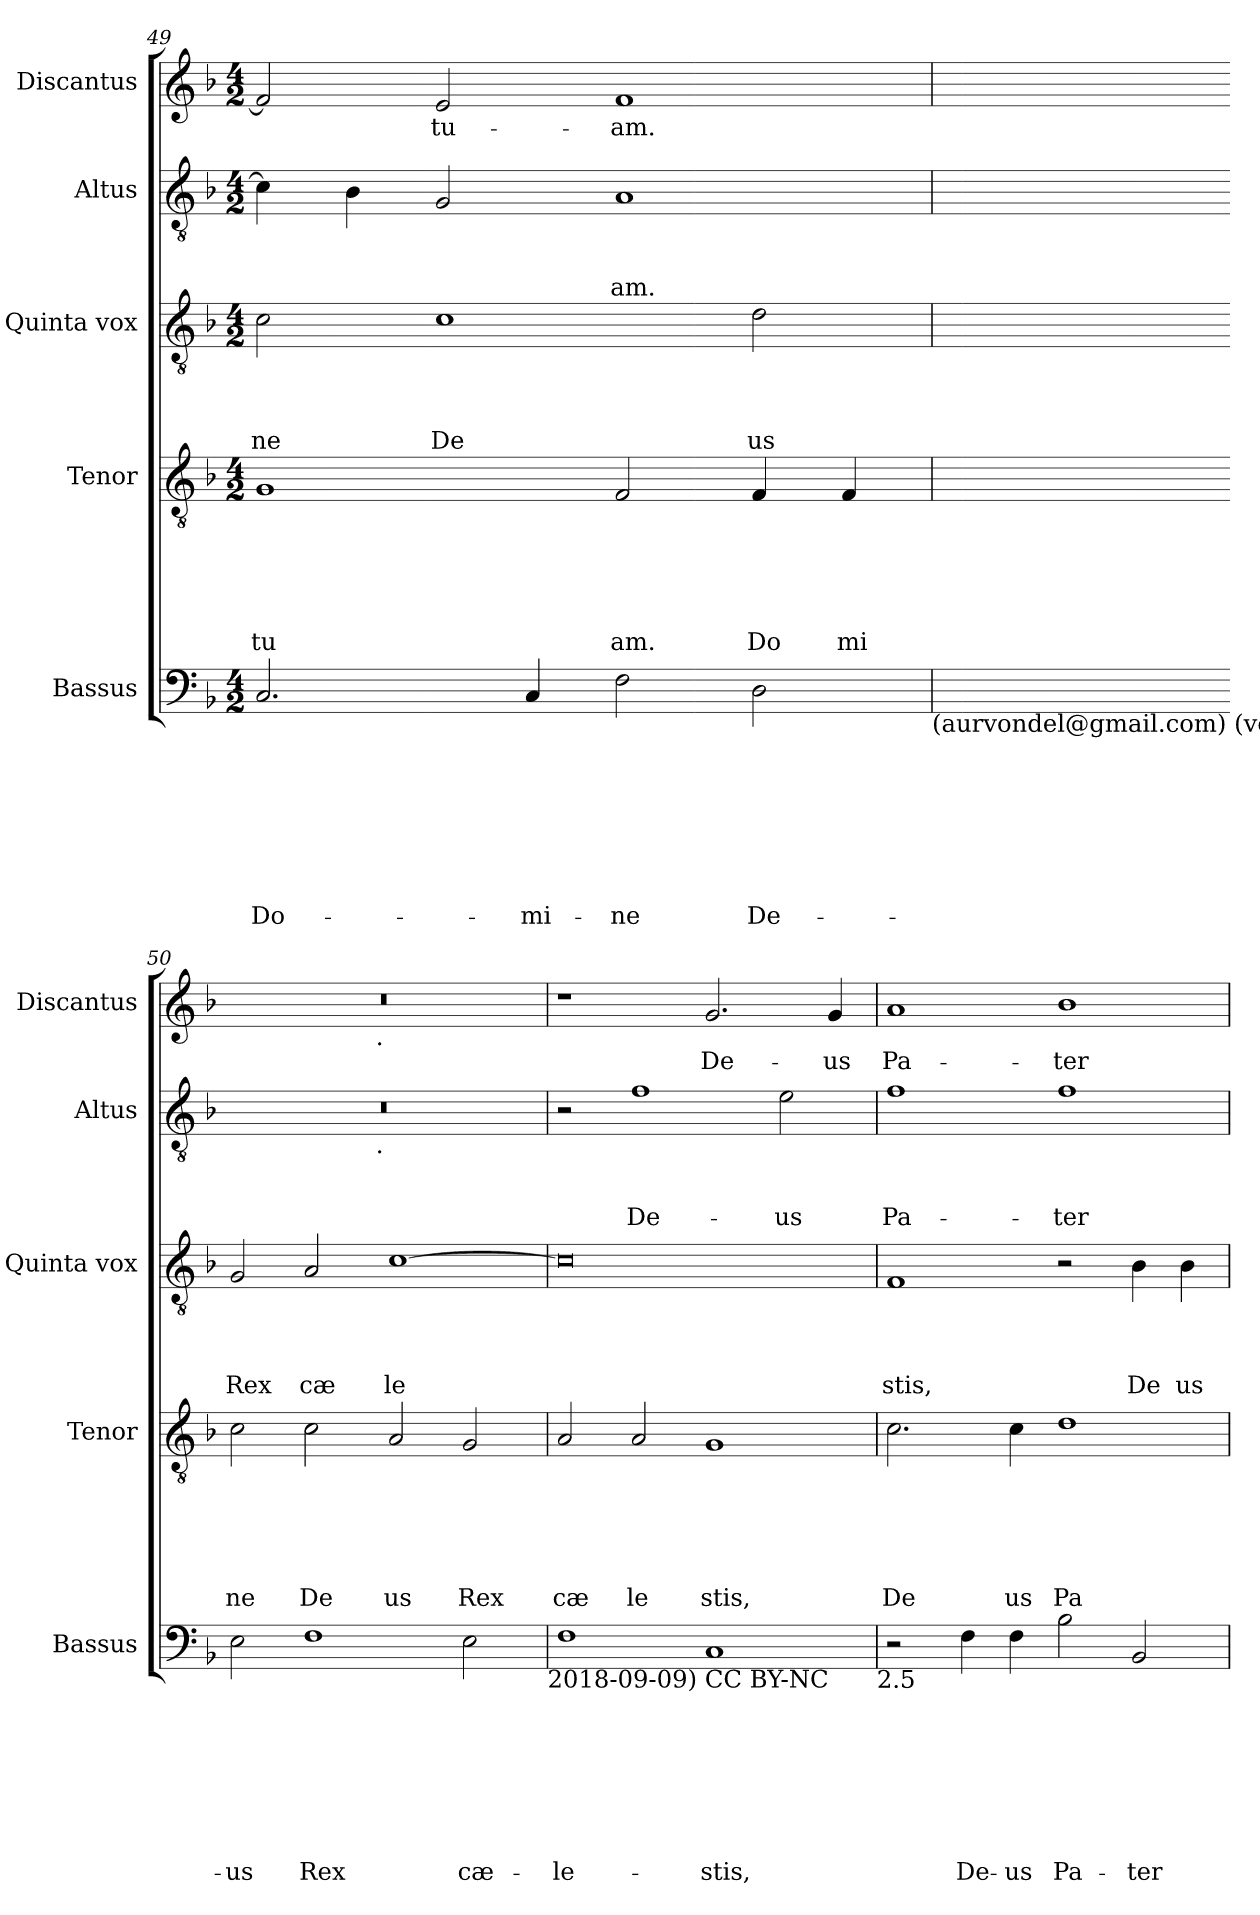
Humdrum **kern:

**kern	**text	**text	**text	**text	**text	**text	**text	**text	**kern	**text	**text	**text	**text	**text	**text	**kern	**text	**text	**text	**text	**kern	**text	**text	**text	**kern	**text
*part5	*part5	*part5	*part5	*part5	*part5	*part5	*part5	*part5	*part4	*part4	*part4	*part4	*part4	*part4	*part4	*part3	*part3	*part3	*part3	*part3	*part2	*part2	*part2	*part2	*part1	*part1
*staff5	*staff5	*staff5	*staff5	*staff5	*staff5	*staff5	*staff5	*staff5	*staff4	*staff4	*staff4	*staff4	*staff4	*staff4	*staff4	*staff3	*staff3	*staff3	*staff3	*staff3	*staff2	*staff2	*staff2	*staff2	*staff1	*staff1
*I"Bassus	*	*	*	*	*	*	*	*	*I"Tenor	*	*	*	*	*	*	*I"Quinta vox	*	*	*	*	*I"Altus	*	*	*	*I"Discantus	*
*I'Bassus	*	*	*	*	*	*	*	*	*I'Tenor	*	*	*	*	*	*	*I'Quinta vox	*	*	*	*	*I'Altus	*	*	*	*I'Discantus	*
*clefF4	*	*	*	*	*	*	*	*	*clefGv2	*	*	*	*	*	*	*clefGv2	*	*	*	*	*clefGv2	*	*	*	*clefG2	*
*ITrd-3c-5	*	*	*	*	*	*	*	*	*ITrd-3c-5	*	*	*	*	*	*	*	*	*	*	*	*ITrd-3c-5	*	*	*	*ITrd-3c-5	*
*k[b-e-]	*	*	*	*	*	*	*	*	*k[b-e-]	*	*	*	*	*	*	*k[b-]	*	*	*	*	*k[b-e-]	*	*	*	*k[b-e-]	*
*B-:	*	*	*	*	*	*	*	*	*B-:	*	*	*	*	*	*	*F:	*	*	*	*	*B-:	*	*	*	*B-:	*
*M4/2	*	*	*	*	*	*	*	*	*M4/2	*	*	*	*	*	*	*M4/2	*	*	*	*	*M4/2	*	*	*	*M4/2	*
=49	=49	=49	=49	=49	=49	=49	=49	=49	=49	=49	=49	=49	=49	=49	=49	=49	=49	=49	=49	=49	=49	=49	=49	=49	=49	=49
!	!	!	!	!	!	!	!	!LO:LY:b	!	!	!	!	!	!	!LO:LY:b	!	!	!	!	!LO:LY:b	!	!	!	!	!	!
2.F/	.	.	.	.	.	.	.	Do-	1c	.	.	.	.	.	tu	2c\	.	.	.	ne	4f\]	.	.	.	2b-/]	.
.	.	.	.	.	.	.	.	.	.	.	.	.	.	.	.	.	.	.	.	.	4e-\	.	.	.	.	.
!	!	!	!	!	!	!	!	!	!	!	!	!	!	!	!	!	!	!	!	!LO:LY:b	!	!	!	!	!	!LO:LY:b
.	.	.	.	.	.	.	.	.	.	.	.	.	.	.	.	1c	.	.	.	De	2c/	.	.	.	2a/	tu-
!	!	!	!	!	!	!	!	!LO:LY:b	!	!	!	!	!	!	!	!	!	!	!	!	!	!	!	!	!	!
4F/	.	.	.	.	.	.	.	-mi-	.	.	.	.	.	.	.	.	.	.	.	.	.	.	.	.	.	.
!	!	!	!	!	!	!	!	!LO:LY:b	!	!	!	!	!	!	!LO:LY:b	!	!	!	!	!	!	!	!	!LO:LY:b	!	!LO:LY:b
2B-\	.	.	.	.	.	.	.	-ne	2B-/	.	.	.	.	.	am.	.	.	.	.	.	1d	.	.	-am.	1b-	-am.
!	!	!	!	!	!	!	!	!LO:LY:b	!	!	!	!	!	!	!LO:LY:b	!	!	!	!	!LO:LY:b	!	!	!	!	!	!
2G\	.	.	.	.	.	.	.	De-	4B-/	.	.	.	.	.	Do	2d\	.	.	.	us	.	.	.	.	.	.
!	!	!	!	!	!	!	!	!	!	!	!	!	!	!	!LO:LY:b	!	!	!	!	!	!	!	!	!	!	!
.	.	.	.	.	.	.	.	.	4B-/	.	.	.	.	.	mi	.	.	.	.	.	.	.	.	.	.	.
!LO:TX:b:t=(aurvondel@gmail.com) (ver.	!	!	!	!	!	!	!	!	!	!	!	!	!	!	!	!	!	!	!	!	!	!	!	!	!	!
=50	=50	=50	=50	=50	=50	=50	=50	=50	=50	=50	=50	=50	=50	=50	=50	=50	=50	=50	=50	=50	=50	=50	=50	=50	=50	=50
!	!	!	!	!	!	!	!	!LO:LY:b	!	!	!	!	!	!	!LO:LY:b	!	!	!	!	!LO:LY:b	!	!	!	!	!	!
*	*	*	*	*	*	*	*	*	*	*	*	*	*	*	*	*	*	*	*	*	*^	*	*	*	*^	*
2A\	.	.	.	.	.	.	.	-us	2f\	.	.	.	.	.	ne	2G/	.	.	.	Rex	0r	2ryy	.	.	.	0r	2ryy	.
!	!	!	!	!	!	!	!	!LO:LY:b	!	!	!	!	!	!	!LO:LY:b	!	!	!	!	!LO:LY:b	!	!	!	!	!	!	!	!
1B-	.	.	.	.	.	.	.	Rex	2f\	.	.	.	.	.	De	2A/	.	.	.	cæ	.	4...ryy	.	.	.	.	4...ryy	.
!	!	!	!	!	!	!	!	!	!	!	!	!	!	!	!	!	!	!	!	!	!	!	!	!	!	!	!LO:TX:b:t=.	!
!	!	!	!	!	!	!	!	!	!	!	!	!	!	!	!	!	!	!	!	!	!	!LO:TX:b:t=.	!	!	!	!	!	!
.	.	.	.	.	.	.	.	.	.	.	.	.	.	.	.	.	.	.	.	.	.	1ryy	.	.	.	.	1ryy	.
!	!	!	!	!	!	!	!	!	!	!	!	!	!	!	!LO:LY:b	!	!	!	!	!LO:LY:b	!	!	!	!	!	!	!	!
.	.	.	.	.	.	.	.	.	2d/	.	.	.	.	.	us	[>1c	.	.	.	le	.	.	.	.	.	.	.	.
!	!	!	!	!	!	!	!	!LO:LY:b	!	!	!	!	!	!	!LO:LY:b	!	!	!	!	!	!	!	!	!	!	!	!	!
2A\	.	.	.	.	.	.	.	cæ-	2c/	.	.	.	.	.	Rex	.	.	.	.	.	.	.	.	.	.	.	.	.
.	.	.	.	.	.	.	.	.	.	.	.	.	.	.	.	.	.	.	.	.	.	32ryy	.	.	.	.	32ryy	.
!LO:TX:b:t=2018-09-09) CC BY-NC	!	!	!	!	!	!	!	!	!	!	!	!	!	!	!	!	!	!	!	!	!	!	!	!	!	!	!	!
=51	=51	=51	=51	=51	=51	=51	=51	=51	=51	=51	=51	=51	=51	=51	=51	=51	=51	=51	=51	=51	=51	=51	=51	=51	=51	=51	=51	=51
!	!	!	!	!	!	!	!	!LO:LY:b	!	!	!	!	!	!	!LO:LY:b	!	!	!	!	!	!	!	!	!	!	!	!	!
*	*	*	*	*	*	*	*	*	*	*	*	*	*	*	*	*	*	*	*	*	*v	*v	*	*	*	*	*	*
*	*	*	*	*	*	*	*	*	*	*	*	*	*	*	*	*	*	*	*	*	*	*	*	*	*v	*v	*
1B-	.	.	.	.	.	.	.	-le-	2d/	.	.	.	.	.	cæ	0c]	.	.	.	.	2r	.	.	.	1r	.
!	!	!	!	!	!	!	!	!	!	!	!	!	!	!	!LO:LY:b	!	!	!	!	!	!	!	!	!LO:LY:b	!	!
.	.	.	.	.	.	.	.	.	2d/	.	.	.	.	.	le	.	.	.	.	.	1b-	.	.	De-	.	.
!	!	!	!	!	!	!	!	!LO:LY:b	!	!	!	!	!	!	!LO:LY:b	!	!	!	!	!	!	!	!	!	!	!LO:LY:b
1F	.	.	.	.	.	.	.	-stis,	1c	.	.	.	.	.	stis,	.	.	.	.	.	.	.	.	.	2.cc/	De-
!	!	!	!	!	!	!	!	!	!	!	!	!	!	!	!	!	!	!	!	!	!	!	!	!LO:LY:b	!	!
.	.	.	.	.	.	.	.	.	.	.	.	.	.	.	.	.	.	.	.	.	2a\	.	.	-us	.	.
!	!	!	!	!	!	!	!	!	!	!	!	!	!	!	!	!	!	!	!	!	!	!	!	!	!	!LO:LY:b
.	.	.	.	.	.	.	.	.	.	.	.	.	.	.	.	.	.	.	.	.	.	.	.	.	4cc/	-us
!LO:TX:b:t=2.5	!	!	!	!	!	!	!	!	!	!	!	!	!	!	!	!	!	!	!	!	!	!	!	!	!	!
=52	=52	=52	=52	=52	=52	=52	=52	=52	=52	=52	=52	=52	=52	=52	=52	=52	=52	=52	=52	=52	=52	=52	=52	=52	=52	=52
!	!	!	!	!	!	!	!	!	!	!	!	!	!	!	!LO:LY:b	!	!	!	!	!LO:LY:b	!	!	!	!LO:LY:b	!	!LO:LY:b
2r	.	.	.	.	.	.	.	.	2.f\	.	.	.	.	.	De	1F	.	.	.	stis,	1b-	.	.	Pa-	1dd	Pa-
!	!	!	!	!	!	!	!	!LO:LY:b	!	!	!	!	!	!	!	!	!	!	!	!	!	!	!	!	!	!
4B-\	.	.	.	.	.	.	.	De-	.	.	.	.	.	.	.	.	.	.	.	.	.	.	.	.	.	.
!	!	!	!	!	!	!	!	!LO:LY:b	!	!	!	!	!	!	!LO:LY:b	!	!	!	!	!	!	!	!	!	!	!
4B-\	.	.	.	.	.	.	.	-us	4f\	.	.	.	.	.	us	.	.	.	.	.	.	.	.	.	.	.
!	!	!	!	!	!	!	!	!LO:LY:b	!	!	!	!	!	!	!LO:LY:b	!	!	!	!	!	!	!	!	!LO:LY:b	!	!LO:LY:b
2e-\	.	.	.	.	.	.	.	Pa-	1g	.	.	.	.	.	Pa	2r	.	.	.	.	1b-	.	.	-ter	1ee-	-ter
!	!	!	!	!	!	!	!	!LO:LY:b	!	!	!	!	!	!	!	!	!	!	!	!LO:LY:b	!	!	!	!	!	!
2E-/	.	.	.	.	.	.	.	-ter	.	.	.	.	.	.	.	4B-\	.	.	.	De	.	.	.	.	.	.
!	!	!	!	!	!	!	!	!	!	!	!	!	!	!	!	!	!	!	!	!LO:LY:b	!	!	!	!	!	!
.	.	.	.	.	.	.	.	.	.	.	.	.	.	.	.	4B-\	.	.	.	us	.	.	.	.	.	.
=	=	=	=	=	=	=	=	=	=	=	=	=	=	=	=	=	=	=	=	=	=	=	=	=	=	=
*-	*-	*-	*-	*-	*-	*-	*-	*-	*-	*-	*-	*-	*-	*-	*-	*-	*-	*-	*-	*-	*-	*-	*-	*-	*-	*-
